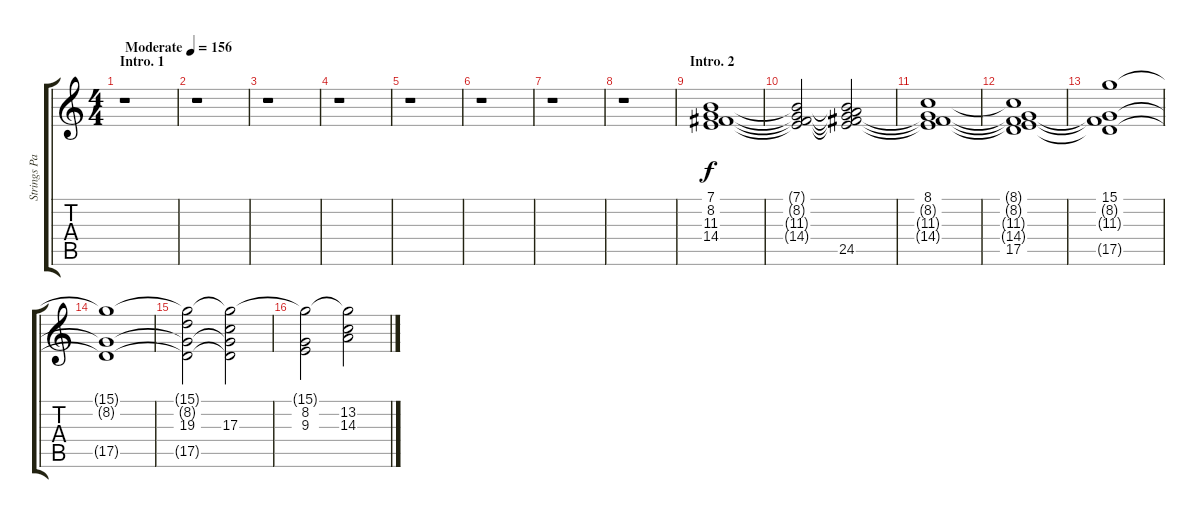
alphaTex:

\track ("Strings Pad I" "Strings Pa") {instrument stringensemble1}
\staff {score tabs}
\tuning (E4 B3 G3 D3 A2 E2) {hide}
\ts (4 4)
\section ("" "Intro. 1")
\tempo (156 "Moderate")
\clef g2
\ks c
r.1{dy f instrument stringensemble1} |
r.1 |
r.1 |
r.1 |
r.1 |
r.1 |
r.1 |
r.1 |
\section ("" "Intro. 2")
(7.1 8.2 11.3 14.4).1 |
(7.1{t} 8.2{t} 11.3{t} 14.4{t}).2 (7.1{t} 8.2{t} 11.3{t} 14.4{t} 24.5).2 |
(8.1 8.2{t} 11.3{t} 14.4{t}).1 |
(8.1{t} 8.2{t} 11.3{t} 14.4{t} 17.5).1 |
(15.1 8.2{t} 11.3{t} 17.5{t}).1 |
(15.1{t} 8.2{t} 17.5{t}).1 |
(15.1{t} 8.2{t} 19.3 17.5{t}).2 (15.1{t} 8.2{t} 17.3 17.5{t}).2 |
(15.1{t} 8.2 9.3).2 (15.1{t} 13.2 14.3).2
